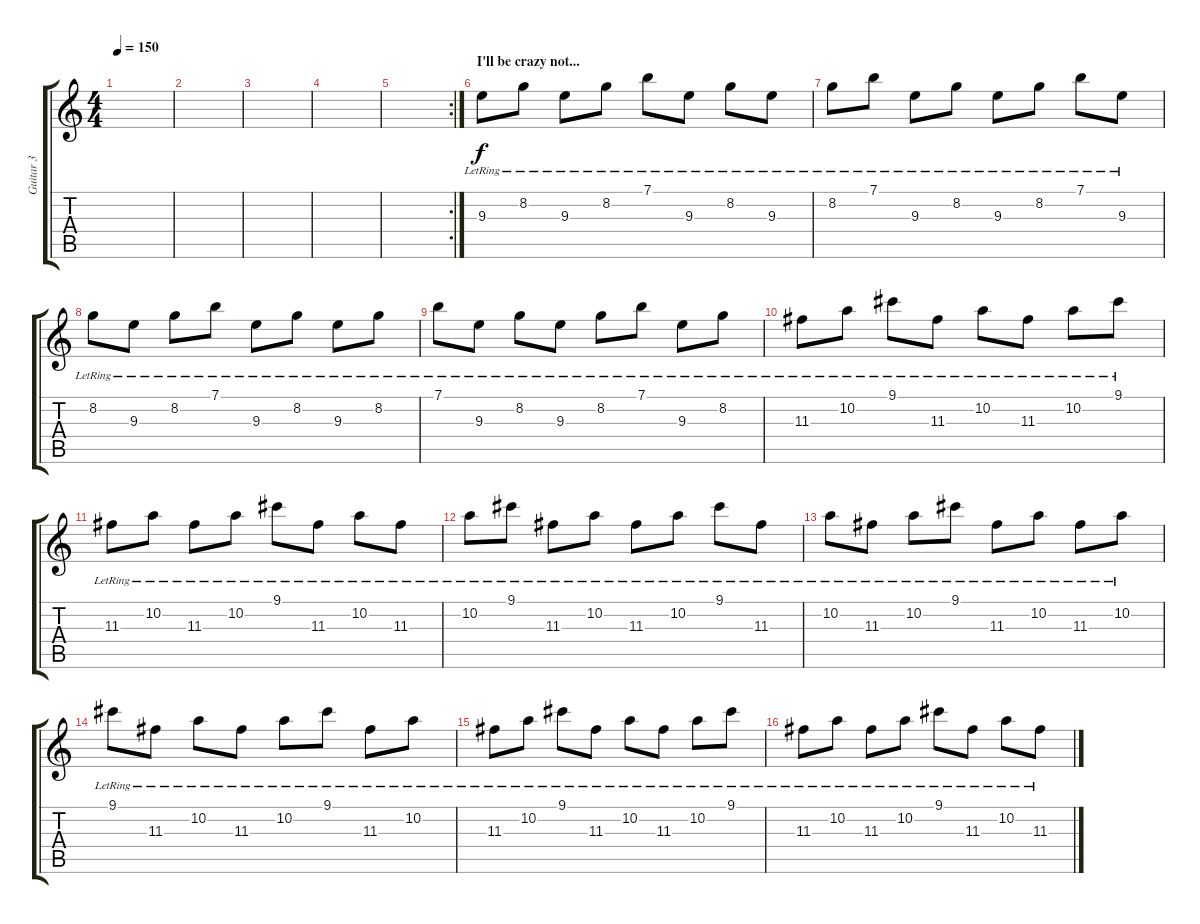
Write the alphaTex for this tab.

\track ("Guitar 3" "Guitar 3") {instrument electricguitarjazz}
\staff {score tabs}
\tuning (E4 B3 G3 D3 A2 E2) {hide}
\ts (4 4)
\tempo 150
\clef g2
\ks c
|
|
|
|
\rc 2
|
\section ("" "I'll be crazy not...")
9.3{lr}.8 8.2{lr}.8 9.3{lr}.8 8.2{lr}.8 7.1{lr}.8 9.3{lr}.8 8.2{lr}.8 9.3{lr}.8 |
8.2{lr}.8 7.1{lr}.8 9.3{lr}.8 8.2{lr}.8 9.3{lr}.8 8.2{lr}.8 7.1{lr}.8 9.3{lr}.8 |
8.2{lr}.8 9.3{lr}.8 8.2{lr}.8 7.1{lr}.8 9.3{lr}.8 8.2{lr}.8 9.3{lr}.8 8.2{lr}.8 |
7.1{lr}.8 9.3{lr}.8 8.2{lr}.8 9.3{lr}.8 8.2{lr}.8 7.1{lr}.8 9.3{lr}.8 8.2{lr}.8 |
11.3{lr}.8 10.2{lr}.8 9.1{lr}.8 11.3{lr}.8 10.2{lr}.8 11.3{lr}.8 10.2{lr}.8 9.1{lr}.8 |
11.3{lr}.8 10.2{lr}.8 11.3{lr}.8 10.2{lr}.8 9.1{lr}.8 11.3{lr}.8 10.2{lr}.8 11.3{lr}.8 |
10.2{lr}.8 9.1{lr}.8 11.3{lr}.8 10.2{lr}.8 11.3{lr}.8 10.2{lr}.8 9.1{lr}.8 11.3{lr}.8 |
10.2{lr}.8 11.3{lr}.8 10.2{lr}.8 9.1{lr}.8 11.3{lr}.8 10.2{lr}.8 11.3{lr}.8 10.2{lr}.8 |
9.1{lr}.8 11.3{lr}.8 10.2{lr}.8 11.3{lr}.8 10.2{lr}.8 9.1{lr}.8 11.3{lr}.8 10.2{lr}.8 |
11.3{lr}.8 10.2{lr}.8 9.1{lr}.8 11.3{lr}.8 10.2{lr}.8 11.3{lr}.8 10.2{lr}.8 9.1{lr}.8 |
11.3{lr}.8 10.2{lr}.8 11.3{lr}.8 10.2{lr}.8 9.1{lr}.8 11.3{lr}.8 10.2{lr}.8 11.3{lr}.8
